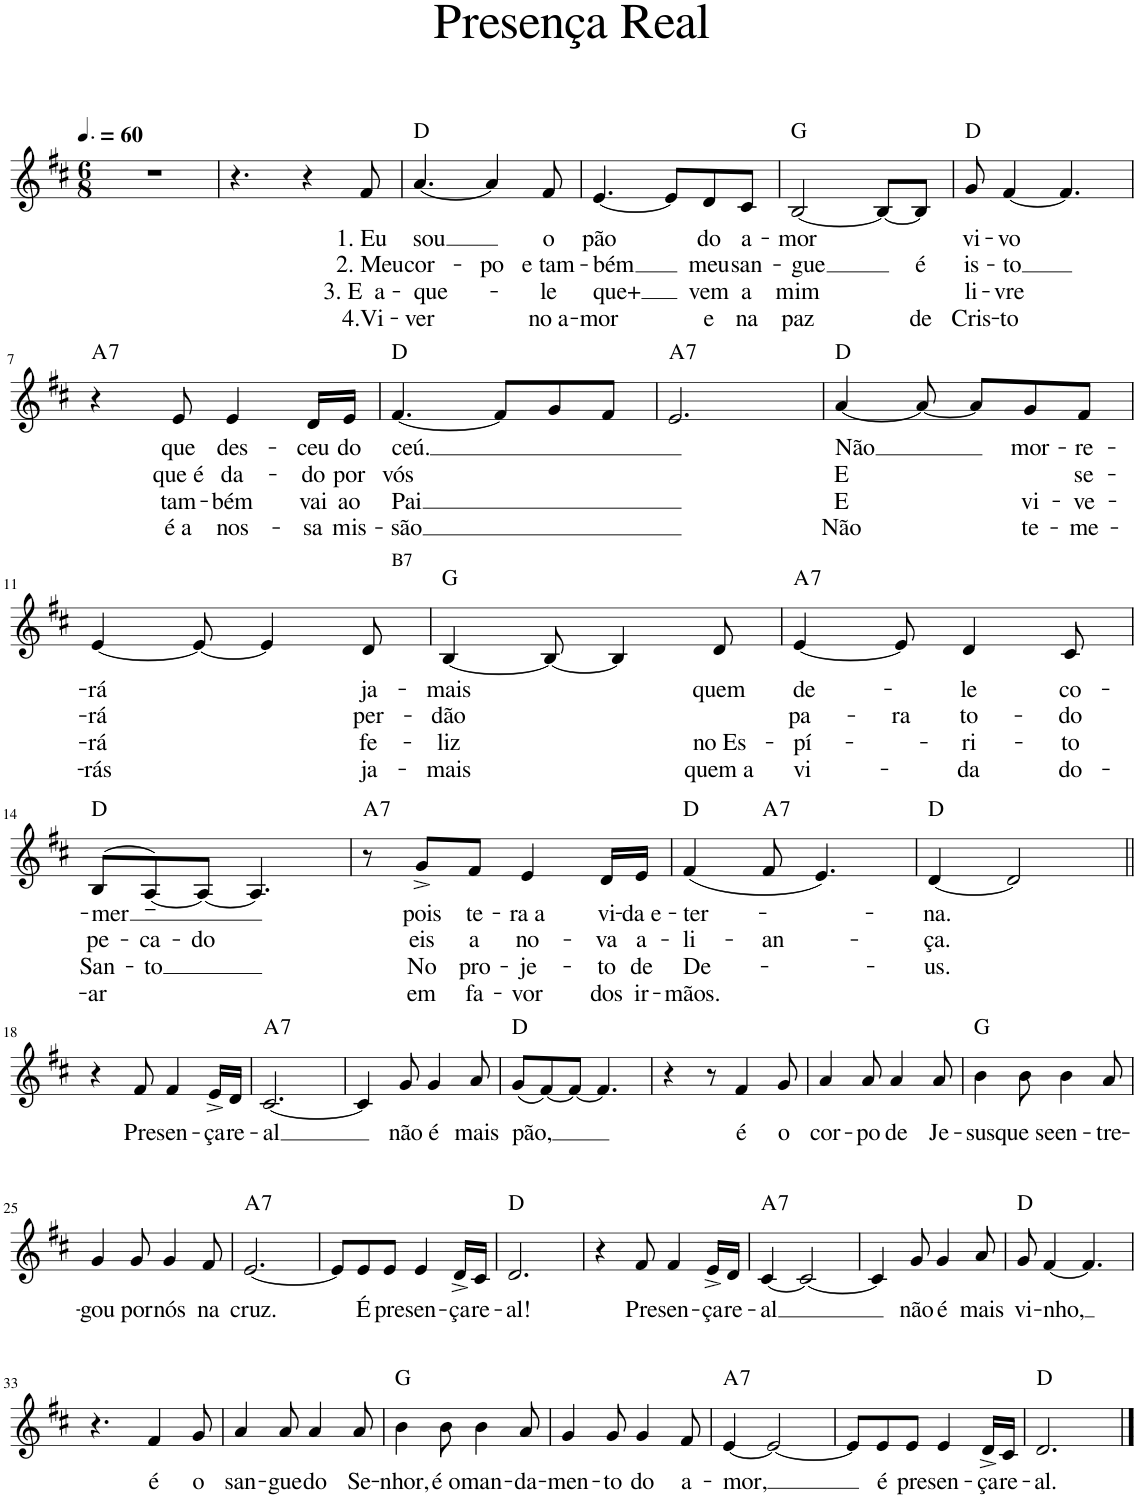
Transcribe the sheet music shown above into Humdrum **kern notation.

**kern	**text	**text	**text	**text	**harte
*part1	*part1	*part1	*part1	*part1	*part1
*staff1	*staff1	*staff1	*staff1	*staff1	*
*I"Voz	*	*	*	*	*
*I'Vo.	*	*	*	*	*
*clefG2	*	*	*	*	*
*k[f#c#]	*	*	*	*	*
*M6/8	*	*	*	*	*
*MM90	*	*	*	*	*
=1	=1	=1	=1	=1	=1
2.r	.	.	.	.	.
=2	=2	=2	=2	=2	=2
4.r	.	.	.	.	.
4r	.	.	.	.	.
!	!LO:LY:b	!LO:LY:b	!LO:LY:b	!LO:LY:b	!
8f#/	1. Eu	2. Meu	3. E a-	4.Vi-	.
=3	=3	=3	=3	=3	=3
!	!LO:LY:b	!LO:LY:b	!LO:LY:b	!LO:LY:b	!
[<4.a/	sou	cor-	-que-	-ver	D:maj
!	!	!LO:LY:b	!	!	!
4a/]	.	-po	.	.	.
!	!LO:LY:b	!LO:LY:b	!LO:LY:b	!LO:LY:b	!
8f#/	o	e tam-	-le	no a-	.
=4	=4	=4	=4	=4	=4
!	!LO:LY:b	!LO:LY:b	!LO:LY:b	!LO:LY:b	!
[<4.e/	pão	-bém	que+	-mor	.
8e/L]	.	.	.	.	.
!	!LO:LY:b	!LO:LY:b	!LO:LY:b	!LO:LY:b	!
8d/	do	meu	vem	e	.
!	!LO:LY:b	!LO:LY:b	!LO:LY:b	!LO:LY:b	!
8c#/J	a-	san-	a	na	.
=5	=5	=5	=5	=5	=5
!	!LO:LY:b	!LO:LY:b	!LO:LY:b	!LO:LY:b	!
[2B/	-mor	-gue	mim	paz	G:maj
8B/L_	.	.	.	.	.
!	!	!LO:LY:b	!	!LO:LY:b	!
8B/J]	.	é	.	de	.
=6	=6	=6	=6	=6	=6
!	!LO:LY:b	!LO:LY:b	!LO:LY:b	!LO:LY:b	!
8g/	vi-	is-	li-	Cris-	D:maj
!	!LO:LY:b	!LO:LY:b	!LO:LY:b	!LO:LY:b	!
[<4f#/	-vo	-to	-vre	-to	.
4.f#/]	.	.	.	.	.
!!LO:LB:g=z
=7	=7	=7	=7	=7	=7
!	!	!	!	!	!LO:H:kt=7
4r	.	.	.	.	A:7
!	!LO:LY:b	!LO:LY:b	!LO:LY:b	!LO:LY:b	!
8e/	que	que é	tam-	é a	.
!	!LO:LY:b	!LO:LY:b	!LO:LY:b	!LO:LY:b	!
4e/	des-	da-	-bém	nos-	.
!	!LO:LY:b	!LO:LY:b	!LO:LY:b	!LO:LY:b	!
16d/LL	-ceu	-do	vai	-sa	.
!	!LO:LY:b	!LO:LY:b	!LO:LY:b	!LO:LY:b	!
16e/JJ	do	por	ao	mis-	.
=8	=8	=8	=8	=8	=8
!LO:TX:b:t=B7	!	!	!	!	!
!	!LO:LY:b	!LO:LY:b	!LO:LY:b	!LO:LY:b	!
[4.f#/	ceú.	vós	Pai	-são	D:maj
8f#/L]	.	.	.	.	.
8g/	.	.	.	.	.
8f#/J	.	.	.	.	.
=9	=9	=9	=9	=9	=9
!	!	!	!	!	!LO:H:kt=7
2.e/	.	.	.	.	A:7
=10	=10	=10	=10	=10	=10
!	!LO:LY:b	!LO:LY:b	!LO:LY:b	!LO:LY:b	!
[4a/	Não	E	E	Não	D:maj
8a/_	.	.	.	.	.
8a/L]	.	.	.	.	.
!	!LO:LY:b	!	!LO:LY:b	!LO:LY:b	!
8g/	mor-	.	vi-	te-	.
!	!LO:LY:b	!LO:LY:b	!LO:LY:b	!LO:LY:b	!
8f#/J	-re-	se-	-ve-	-me-	.
!!LO:LB:g=z
=11	=11	=11	=11	=11	=11
!	!LO:LY:b	!LO:LY:b	!LO:LY:b	!LO:LY:b	!
[4e/	-rá	-rá	-rá	-rás	.
8e/_	.	.	.	.	.
4e/]	.	.	.	.	.
!	!LO:LY:b	!LO:LY:b	!LO:LY:b	!LO:LY:b	!
8d/	ja-	per-	fe-	ja-	.
=12	=12	=12	=12	=12	=12
!	!LO:LY:b	!LO:LY:b	!LO:LY:b	!LO:LY:b	!
[4B/	-mais	-dão	-liz	-mais	G:maj
8B/_	.	.	.	.	.
4B/]	.	.	.	.	.
!	!LO:LY:b	!	!LO:LY:b	!LO:LY:b	!
8d/	quem	.	no Es-	quem a	.
=13	=13	=13	=13	=13	=13
!	!LO:LY:b	!LO:LY:b	!LO:LY:b	!LO:LY:b	!LO:H:kt=7
[4e/	de-	pa-	-pí-	vi-	A:7
!	!	!LO:LY:b	!	!	!
8e/]	.	-ra	.	.	.
!	!LO:LY:b	!LO:LY:b	!LO:LY:b	!LO:LY:b	!
4d/	-le	to-	-ri-	-da	.
!	!LO:LY:b	!LO:LY:b	!LO:LY:b	!LO:LY:b	!
8c#/	co-	-do	-to	do-	.
!!LO:LB:g=z
=14	=14	=14	=14	=14	=14
!	!LO:LY:b	!LO:LY:b	!LO:LY:b	!LO:LY:b	!
(>8B/L	-mer	pe-	San-	-ar	D:maj
!	!	!LO:LY:b	!LO:LY:b	!	!
[8A~/)	.	-ca-	-to	.	.
!	!	!LO:LY:b	!	!	!
8A/J_	.	-do	.	.	.
4.A/]	.	.	.	.	.
=15	=15	=15	=15	=15	=15
!	!	!	!	!	!LO:H:kt=7
8r	.	.	.	.	A:7
!	!LO:LY:b	!LO:LY:b	!LO:LY:b	!LO:LY:b	!
8g^/L	pois	eis	No	em	.
!	!LO:LY:b	!LO:LY:b	!LO:LY:b	!LO:LY:b	!
8f#/J	te-	a	pro-	fa-	.
!	!LO:LY:b	!LO:LY:b	!LO:LY:b	!LO:LY:b	!
4e/	-ra a	no-	-je-	-vor	.
!	!LO:LY:b	!LO:LY:b	!LO:LY:b	!LO:LY:b	!
16d/LL	vi-	-va	-to	dos	.
!	!LO:LY:b	!LO:LY:b	!LO:LY:b	!LO:LY:b	!
16e/JJ	-da e-	a-	de	ir-	.
=16	=16	=16	=16	=16	=16
!	!LO:LY:b	!LO:LY:b	!LO:LY:b	!LO:LY:b	!
(<4f#/	-ter-	-li-	De-	-mãos.	D:maj
!	!	!LO:LY:b	!	!	!LO:H:kt=7
8f#/	.	-an-	.	.	A:7
4.e/)	.	.	.	.	.
=17	=17	=17	=17	=17	=17
!	!LO:LY:b	!LO:LY:b	!LO:LY:b	!	!
[4d/	-na.	-ça.	-us.	.	D:maj
2d/]	.	.	.	.	.
!!LO:LB:g=z
=18||	=18||	=18||	=18||	=18||	=18||
4r	.	.	.	.	.
!	!LO:LY:b	!	!	!	!
8f#/	Pre-	.	.	.	.
!	!LO:LY:b	!	!	!	!
4f#/	-sen-	.	.	.	.
!	!LO:LY:b	!	!	!	!
16e^/LL	-ça	.	.	.	.
!	!LO:LY:b	!	!	!	!
16d/JJ	re-	.	.	.	.
=19	=19	=19	=19	=19	=19
!	!LO:LY:b	!	!	!	!LO:H:kt=7
[2.c#/	-al	.	.	.	A:7
=20	=20	=20	=20	=20	=20
4c#/]	.	.	.	.	.
!	!LO:LY:b	!	!	!	!
8g/	não	.	.	.	.
!	!LO:LY:b	!	!	!	!
4g/	é	.	.	.	.
!	!LO:LY:b	!	!	!	!
8a/	mais	.	.	.	.
=21	=21	=21	=21	=21	=21
!	!LO:LY:b	!	!	!	!
(<8g/L	pão,	.	.	.	D:maj
[8f#/)	.	.	.	.	.
8f#/J_	.	.	.	.	.
4.f#/]	.	.	.	.	.
=22	=22	=22	=22	=22	=22
4r	.	.	.	.	.
8r	.	.	.	.	.
!	!LO:LY:b	!	!	!	!
4f#/	é	.	.	.	.
!	!LO:LY:b	!	!	!	!
8g/	o	.	.	.	.
=23	=23	=23	=23	=23	=23
!	!LO:LY:b	!	!	!	!
4a/	cor-	.	.	.	.
!	!LO:LY:b	!	!	!	!
8a/	-po	.	.	.	.
!	!LO:LY:b	!	!	!	!
4a/	de	.	.	.	.
!	!LO:LY:b	!	!	!	!
8a/	Je-	.	.	.	.
=24	=24	=24	=24	=24	=24
!	!LO:LY:b	!	!	!	!
4b\	-sus	.	.	.	G:maj
!	!LO:LY:b	!	!	!	!
8b\	que se	.	.	.	.
!	!LO:LY:b	!	!	!	!
4b\	en-	.	.	.	.
!	!LO:LY:b	!	!	!	!
8a/	-tre-	.	.	.	.
!!LO:LB:g=z
=25	=25	=25	=25	=25	=25
!	!LO:LY:b	!	!	!	!
4g/	-gou	.	.	.	.
!	!LO:LY:b	!	!	!	!
8g/	por	.	.	.	.
!	!LO:LY:b	!	!	!	!
4g/	nós	.	.	.	.
!	!LO:LY:b	!	!	!	!
8f#/	na	.	.	.	.
=26	=26	=26	=26	=26	=26
!	!LO:LY:b	!	!	!	!LO:H:kt=7
[2.e/	cruz.	.	.	.	A:7
=27	=27	=27	=27	=27	=27
8e/L]	.	.	.	.	.
!	!LO:LY:b	!	!	!	!
8e/	É	.	.	.	.
!	!LO:LY:b	!	!	!	!
8e/J	pre-	.	.	.	.
!	!LO:LY:b	!	!	!	!
4e/	-sen-	.	.	.	.
!	!LO:LY:b	!	!	!	!
16d^/LL	-ça	.	.	.	.
!	!LO:LY:b	!	!	!	!
16c#/JJ	re-	.	.	.	.
=28	=28	=28	=28	=28	=28
!	!LO:LY:b	!	!	!	!
2.d/	-al!	.	.	.	D:maj
=29	=29	=29	=29	=29	=29
4r	.	.	.	.	.
!	!LO:LY:b	!	!	!	!
8f#/	Pre-	.	.	.	.
!	!LO:LY:b	!	!	!	!
4f#/	-sen-	.	.	.	.
!	!LO:LY:b	!	!	!	!
16e^/LL	-ça	.	.	.	.
!	!LO:LY:b	!	!	!	!
16d/JJ	re-	.	.	.	.
=30	=30	=30	=30	=30	=30
!	!LO:LY:b	!	!	!	!LO:H:kt=7
[4c#/	-al	.	.	.	A:7
2c#/_	.	.	.	.	.
=31	=31	=31	=31	=31	=31
4c#/]	.	.	.	.	.
!	!LO:LY:b	!	!	!	!
8g/	não	.	.	.	.
!	!LO:LY:b	!	!	!	!
4g/	é	.	.	.	.
!	!LO:LY:b	!	!	!	!
8a/	mais	.	.	.	.
=32	=32	=32	=32	=32	=32
!	!LO:LY:b	!	!	!	!
8g/	vi-	.	.	.	D:maj
!	!LO:LY:b	!	!	!	!
[4f#/	-nho,	.	.	.	.
4.f#/]	.	.	.	.	.
!!LO:LB:g=z
=33	=33	=33	=33	=33	=33
4.r	.	.	.	.	.
!	!LO:LY:b	!	!	!	!
4f#/	é	.	.	.	.
!	!LO:LY:b	!	!	!	!
8g/	o	.	.	.	.
=34	=34	=34	=34	=34	=34
!	!LO:LY:b	!	!	!	!
4a/	san-	.	.	.	.
!	!LO:LY:b	!	!	!	!
8a/	-gue	.	.	.	.
!	!LO:LY:b	!	!	!	!
4a/	do	.	.	.	.
!	!LO:LY:b	!	!	!	!
8a/	Se-	.	.	.	.
=35	=35	=35	=35	=35	=35
!	!LO:LY:b	!	!	!	!
4b\	-nhor,	.	.	.	G:maj
!	!LO:LY:b	!	!	!	!
8b\	é o	.	.	.	.
!	!LO:LY:b	!	!	!	!
4b\	man-	.	.	.	.
!	!LO:LY:b	!	!	!	!
8a/	-da-	.	.	.	.
=36	=36	=36	=36	=36	=36
!	!LO:LY:b	!	!	!	!
4g/	-men-	.	.	.	.
!	!LO:LY:b	!	!	!	!
8g/	-to	.	.	.	.
!	!LO:LY:b	!	!	!	!
4g/	do	.	.	.	.
!	!LO:LY:b	!	!	!	!
8f#/	a-	.	.	.	.
=37	=37	=37	=37	=37	=37
!	!LO:LY:b	!	!	!	!LO:H:kt=7
[4e/	-mor,	.	.	.	A:7
2e/_	.	.	.	.	.
=38	=38	=38	=38	=38	=38
8e/L]	.	.	.	.	.
!	!LO:LY:b	!	!	!	!
8e/	é	.	.	.	.
!	!LO:LY:b	!	!	!	!
8e/J	pre-	.	.	.	.
!	!LO:LY:b	!	!	!	!
4e/	-sen-	.	.	.	.
!	!LO:LY:b	!	!	!	!
16d^/LL	-ça	.	.	.	.
!	!LO:LY:b	!	!	!	!
16c#/JJ	re-	.	.	.	.
=39	=39	=39	=39	=39	=39
!	!LO:LY:b	!	!	!	!
2.d/	-al.	.	.	.	D:maj
==	==	==	==	==	==
*-	*-	*-	*-	*-	*-
